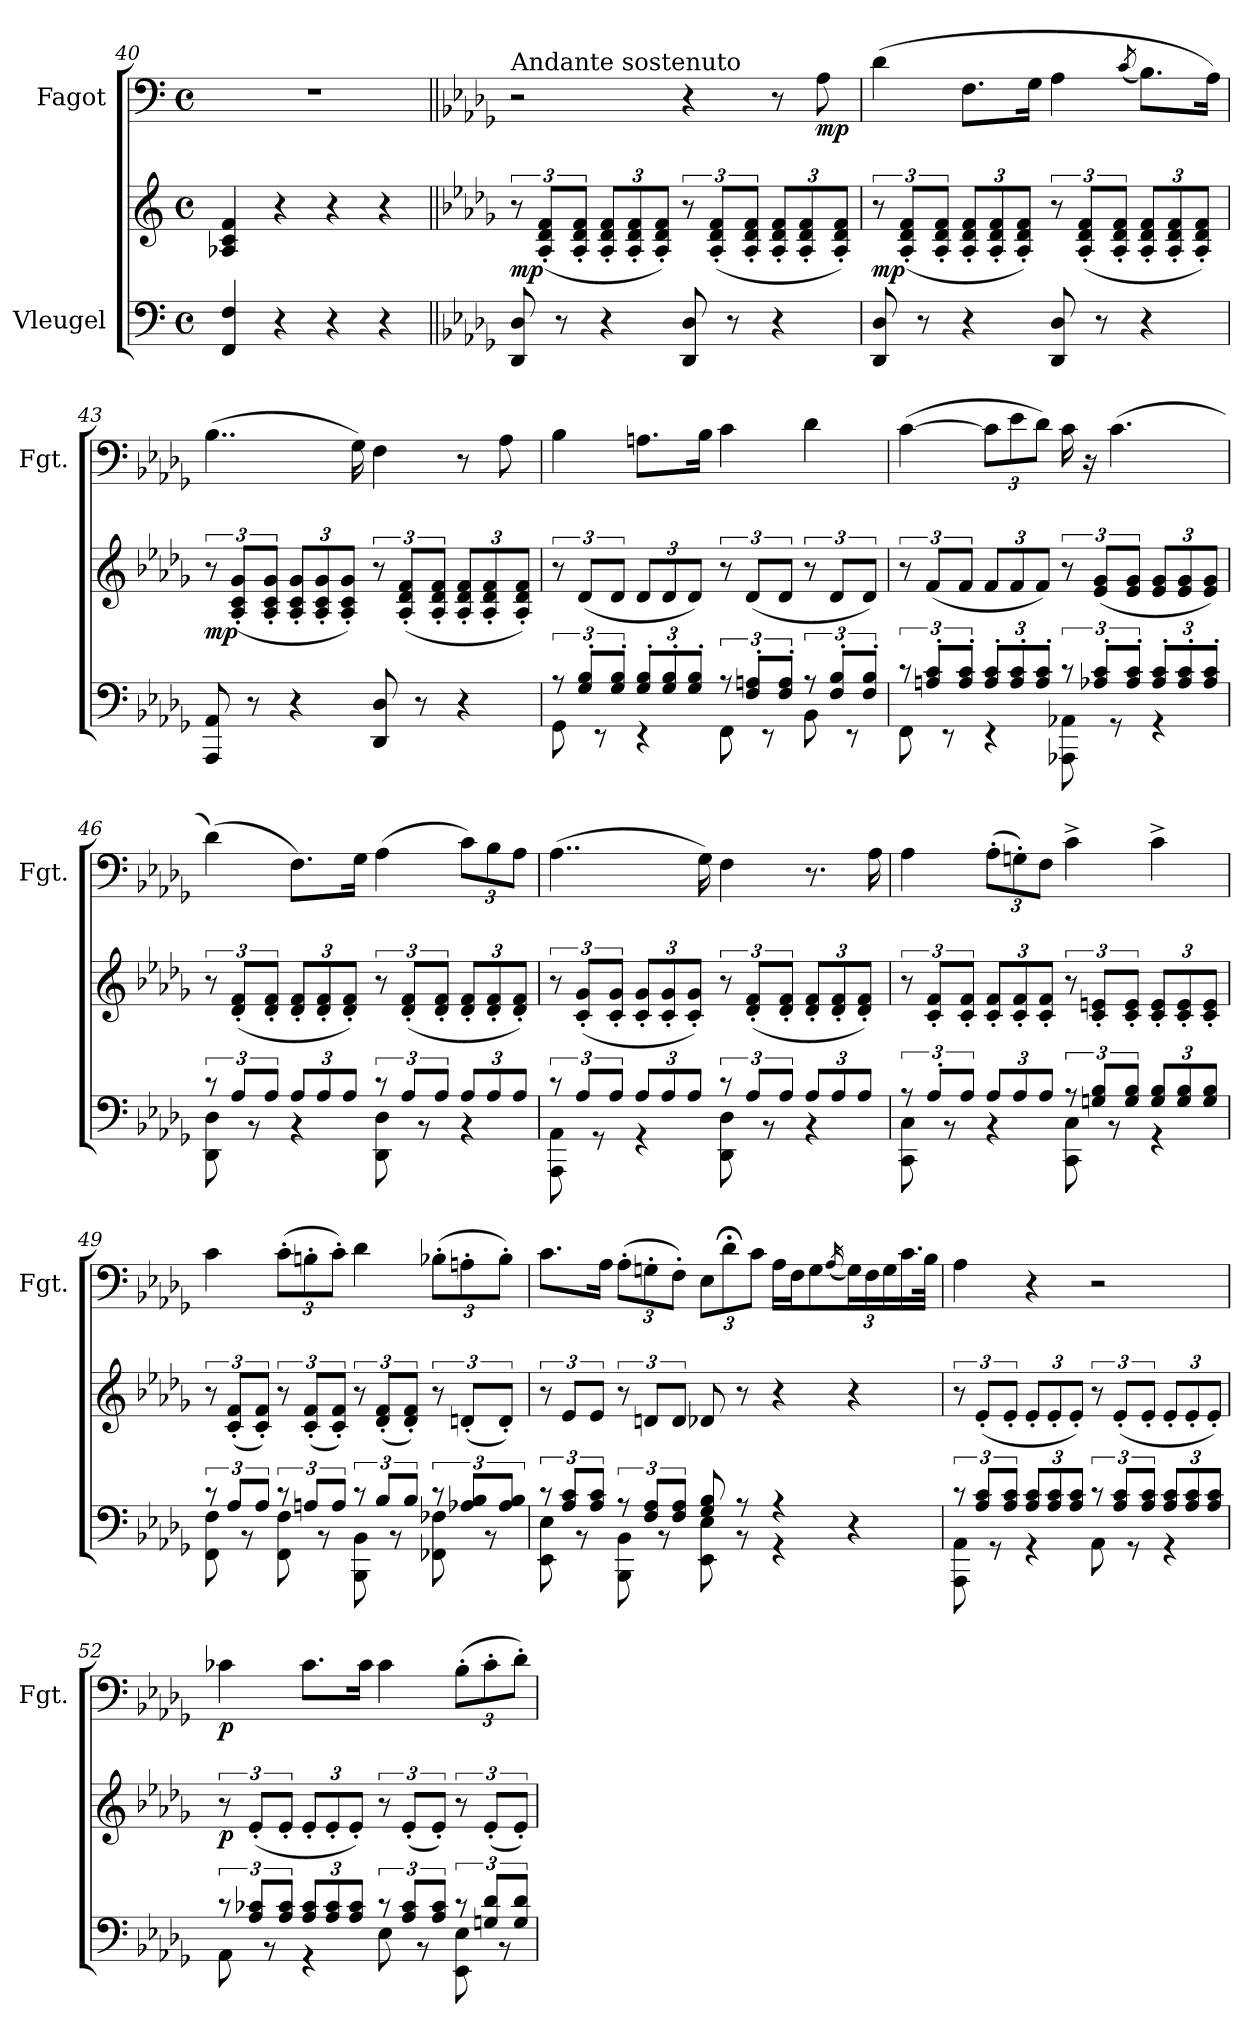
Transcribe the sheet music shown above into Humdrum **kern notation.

**kern	**kern	**dynam	**kern	**dynam
*part2	*part2	*part2	*part1	*part1
*staff3	*staff2	*staff2/3	*staff1	*staff1
*I"Vleugel	*	*	*I"Fagot	*
*	*	*	*I'Fgt.	*
*clefF4	*clefG2	*	*clefF4	*
*k[]	*k[]	*	*k[]	*
*M4/4	*M4/4	*	*M4/4	*
*met(c)	*met(c)	*	*met(c)	*
=40	=40	=40	=40	=40
4FF/ 4F/	4A-X/ 4c/ 4f/	.	1r	.
4r	4r	.	.	.
4r	4r	.	.	.
4r	4r	.	.	.
!!LO:PB:g=z
=41||	=41||	=41||	=41||	=41||
*k[b-e-a-d-g-]	*k[b-e-a-d-g-]	*	*k[b-e-a-d-g-]	*
*	*	*	*MM50	*
!	!	!	!LO:TX:a:t=Andante sostenuto	!
!	!	!LO:DY:b	!	!
8DD-/ 8D-/	12r	mp	2r	.
.	(12A-/' 12d-/' 12f/'L	.	.	.
8r	.	.	.	.
.	12A-/' 12d-/' 12f/'J	.	.	.
*	*Xbrackettup	*	*	*
4r	12A-/' 12d-/' 12f/'L	.	.	.
.	12A-/' 12d-/' 12f/'	.	.	.
.	12A-/' 12d-/' 12f/'J)	.	.	.
*	*brackettup	*	*	*
8DD-/ 8D-/	12r	.	4r	.
.	(12A-/' 12d-/' 12f/'L	.	.	.
8r	.	.	.	.
.	12A-/' 12d-/' 12f/'J	.	.	.
*	*Xbrackettup	*	*	*
4r	12A-/' 12d-/' 12f/'L	.	8r	.
.	12A-/' 12d-/' 12f/'	.	.	.
!	!	!	!	!LO:DY:b
.	.	.	8A-\	mp
.	12A-/' 12d-/' 12f/'J)	.	.	.
=42	=42	=42	=42	=42
*	*brackettup	*	*	*
!	!	!LO:DY:b	!	!
8DD-/ 8D-/	12r	mp	(4d-\	.
.	(12A-/' 12d-/' 12f/'L	.	.	.
8r	.	.	.	.
.	12A-/' 12d-/' 12f/'J	.	.	.
*	*Xbrackettup	*	*	*
4r	12A-/' 12d-/' 12f/'L	.	8.F\L	.
.	12A-/' 12d-/' 12f/'	.	.	.
.	12A-/' 12d-/' 12f/'J)	.	.	.
.	.	.	16G-\Jk	.
*	*brackettup	*	*	*
8DD-/ 8D-/	12r	.	4A-\	.
.	(12A-/' 12d-/' 12f/'L	.	.	.
8r	.	.	.	.
.	12A-/' 12d-/' 12f/'J	.	.	.
.	.	.	(8qc/	.
*	*Xbrackettup	*	*	*
4r	12A-/' 12d-/' 12f/'L	.	8.B-\L)	.
.	12A-/' 12d-/' 12f/'	.	.	.
.	12A-/' 12d-/' 12f/'J)	.	.	.
.	.	.	16A-\Jk)	.
=43	=43	=43	=43	=43
*	*brackettup	*	*	*
!	!	!LO:DY:b	!	!
8AAA-/ 8AA-/	12r	mp	(4..B-\	.
.	(12A-/' 12c/' 12g-/'L	.	.	.
8r	.	.	.	.
.	12A-/' 12c/' 12g-/'J	.	.	.
*	*Xbrackettup	*	*	*
4r	12A-/' 12c/' 12g-/'L	.	.	.
.	12A-/' 12c/' 12g-/'	.	.	.
.	12A-/' 12c/' 12g-/'J)	.	.	.
.	.	.	16G-\)	.
*	*brackettup	*	*	*
8DD-/ 8D-/	12r	.	4F\	.
.	(12A-/' 12d-/' 12f/'L	.	.	.
8r	.	.	.	.
.	12A-/' 12d-/' 12f/'J	.	.	.
*	*Xbrackettup	*	*	*
4r	12A-/' 12d-/' 12f/'L	.	8r	.
.	12A-/' 12d-/' 12f/'	.	.	.
.	.	.	8A-\	.
.	12A-/' 12d-/' 12f/'J)	.	.	.
!!LO:LB:g=z
=44	=44	=44	=44	=44
*^	*	*	*	*
*	*	*brackettup	*	*	*
12r	8GG-\	12r	.	4B-\	.
12G-/' 12B-/'L	.	(>12d-/L	.	.	.
.	8r	.	.	.	.
12G-/' 12B-/'J	.	12d-/J	.	.	.
*Xbrackettup	*	*Xbrackettup	*	*	*
12G-/' 12B-/'L	4r	12d-/L	.	8.An\L	.
12G-/' 12B-/'	.	12d-/	.	.	.
12G-/' 12B-/'J	.	12d-/J)	.	.	.
.	.	.	.	16B-\Jk	.
*brackettup	*	*brackettup	*	*	*
12r	8FF\	12r	.	4c\	.
12F/' 12An/'L	.	(>12d-/L	.	.	.
.	8r	.	.	.	.
12F/' 12A/'J	.	12d-/J	.	.	.
12r	8BB-\	12r	.	4d-\	.
12F/' 12B-/'L	.	12d-/L	.	.	.
.	8r	.	.	.	.
12F/' 12B-/'J	.	12d-/J)	.	.	.
=45	=45	=45	=45	=45	=45
12r	8FF\	12r	.	([4c\	.
12An/' 12c/'L	.	(>12f/L	.	.	.
.	8r	.	.	.	.
12A/' 12c/'J	.	12f/J	.	.	.
*Xbrackettup	*	*Xbrackettup	*	*Xbrackettup	*
12A/' 12c/'L	4r	12f/L	.	12c\L]	.
12A/' 12c/'	.	12f/	.	12e-\	.
12A/' 12c/'J	.	12f/J)	.	12d-\J)	.
*brackettup	*	*brackettup	*	*	*
12r	8AAA-X\ 8AA-X\	12r	.	16c\	.
.	.	.	.	16r	.
12A-X/' 12c/'L	.	(>12e-/ 12g-/L	.	.	.
.	8r	.	.	(4.c\	.
12A-/' 12c/'J	.	12e-/ 12g-/J	.	.	.
*Xbrackettup	*	*Xbrackettup	*	*	*
12A-/' 12c/'L	4r	12e-/ 12g-/L	.	.	.
12A-/' 12c/'	.	12e-/ 12g-/	.	.	.
12A-/' 12c/'J	.	12e-/ 12g-/J)	.	.	.
=46	=46	=46	=46	=46	=46
*brackettup	*	*brackettup	*	*	*
12r	8DD-\ 8D-\	12r	.	(4d-\)	.
12A-/L	.	(>12d-/' 12f/'L	.	.	.
.	8r	.	.	.	.
12A-/J	.	12d-/' 12f/'J	.	.	.
*Xbrackettup	*	*Xbrackettup	*	*	*
12A-/L	4r	12d-/' 12f/'L	.	8.F\L)	.
12A-/	.	12d-/' 12f/'	.	.	.
12A-/J	.	12d-/' 12f/'J)	.	.	.
.	.	.	.	16G-\Jk	.
*brackettup	*	*brackettup	*	*	*
12r	8DD-\ 8D-\	12r	.	(4A-\	.
12A-/L	.	(>12d-/' 12f/'L	.	.	.
.	8r	.	.	.	.
12A-/J	.	12d-/' 12f/'J	.	.	.
*Xbrackettup	*	*Xbrackettup	*	*	*
12A-/L	4r	12d-/' 12f/'L	.	12c\L)	.
12A-/	.	12d-/' 12f/'	.	12B-\	.
12A-/J	.	12d-/' 12f/'J)	.	12A-\J	.
!!LO:LB:g=z
=47	=47	=47	=47	=47	=47
*brackettup	*	*brackettup	*	*	*
12r	8AAA-\ 8AA-\	12r	.	(4..A-\	.
12A-/L	.	(>12c/' 12g-/'L	.	.	.
.	8r	.	.	.	.
12A-/J	.	12c/' 12g-/'J	.	.	.
*Xbrackettup	*	*Xbrackettup	*	*	*
12A-/L	4r	12c/' 12g-/'L	.	.	.
12A-/	.	12c/' 12g-/'	.	.	.
12A-/J	.	12c/' 12g-/'J)	.	.	.
.	.	.	.	16G-\)	.
*brackettup	*	*brackettup	*	*	*
12r	8DD-\ 8D-\	12r	.	4F\	.
12A-/L	.	(>12d-/' 12f/'L	.	.	.
.	8r	.	.	.	.
12A-/J	.	12d-/' 12f/'J	.	.	.
*Xbrackettup	*	*Xbrackettup	*	*	*
12A-/L	4r	12d-/' 12f/'L	.	8.r	.
12A-/	.	12d-/' 12f/'	.	.	.
12A-/J	.	12d-/' 12f/'J)	.	.	.
.	.	.	.	16A-\	.
=48	=48	=48	=48	=48	=48
*brackettup	*	*brackettup	*	*	*
12r	8CC\ 8C\	12r	.	4A-\	.
12A-'/L	.	12c/' 12f/'L	.	.	.
.	8r	.	.	.	.
12A-/J	.	12c/' 12f/'J	.	.	.
*Xbrackettup	*	*Xbrackettup	*	*	*
12A-/L	4r	12c/' 12f/'L	.	(12A-'\L	.
12A-/	.	12c/' 12f/'	.	12Gn'\)	.
12A-/J	.	12c/' 12f/'J	.	12F\J	.
*brackettup	*	*brackettup	*	*	*
12r	8CC\ 8C\	12r	.	4c^\	.
12Gn/ 12B-/L	.	12c/' 12en/'L	.	.	.
.	8r	.	.	.	.
12G/ 12B-/J	.	12c/' 12e/'J	.	.	.
*Xbrackettup	*	*Xbrackettup	*	*	*
12G/ 12B-/L	4r	12c/' 12e/'L	.	4c^\	.
12G/ 12B-/	.	12c/' 12e/'	.	.	.
12G/ 12B-/J	.	12c/' 12e/'J	.	.	.
!!LO:LB:g=z
=49	=49	=49	=49	=49	=49
*brackettup	*	*brackettup	*	*	*
12r	8FF\ 8F\	12r	.	4c\	.
12A-/L	.	(12c/' 12f/'L	.	.	.
.	8r	.	.	.	.
12A-/J	.	12c/' 12f/'J)	.	.	.
12r	8FF\ 8F\	12r	.	(12c'\L	.
12An/L	.	(12c/' 12f/'L	.	12Bn'\	.
.	8r	.	.	.	.
12A/J	.	12c/' 12f/'J)	.	12c'\J)	.
12r	8BBB-\ 8BB-\	12r	.	4d-\	.
12B-/L	.	(12d-/' 12f/'L	.	.	.
.	8r	.	.	.	.
12B-/J	.	12d-/' 12f/'J)	.	.	.
12r	8FF-X\ 8F-X\	12r	.	(12B-X'\L	.
12A-X/ 12B-/L	.	(12dn'/L	.	12An'\	.
.	8r	.	.	.	.
12A-/ 12B-/J	.	12d'/J)	.	12B-'\J)	.
=50	=50	=50	=50	=50	=50
12r	8EE-\ 8E-\	12r	.	8.c\L	.
12A-/ 12c/L	.	12e-/L	.	.	.
.	8r	.	.	.	.
12A-/ 12c/J	.	12e-/J	.	.	.
.	.	.	.	16A-\Jk	.
12r	8BBB-\ 8BB-\	12r	.	(12A-'\L	.
12F/ 12A-/L	.	12dn/L	.	12Gn'\	.
.	8r	.	.	.	.
12F/ 12A-/J	.	12d/J	.	12F'\J)	.
8G-/ 8B-/	8EE-\ 8E-\	8d-X/	.	12E-\L	.
*	*	*	*	*MM10	*
.	.	.	.	12d-;<\	.
8r	8r	8r	.	.	.
.	.	.	.	12c\J	.
*	*	*	*	*MM50	*
4r	4r	4r	.	16A-\LL	.
.	.	.	.	16F\J	.
.	.	.	.	8G\	.
.	.	.	.	(16qA-/	.
4r	4ryy	4r	.	24G\L)	.
.	.	.	.	24F\	.
.	.	.	.	24G\	.
.	.	.	.	16.c\	.
.	.	.	.	32B-\JJk	.
!!LO:PB:g=z
=51	=51	=51	=51	=51	=51
12r	8AAA-\ 8AA-\	12r	.	4A-\	.
12A-/ 12c/L	.	(>12e-'/L	.	.	.
.	8r	.	.	.	.
12A-/ 12c/J	.	12e-'/J	.	.	.
*Xbrackettup	*	*Xbrackettup	*	*	*
12A-/ 12c/L	4r	12e-'/L	.	4r	.
12A-/ 12c/	.	12e-'/	.	.	.
12A-/ 12c/J	.	12e-'/J)	.	.	.
*brackettup	*	*brackettup	*	*	*
12r	8AA-\	12r	.	2r	.
12A-/ 12c/L	.	(>12e-'/L	.	.	.
.	8r	.	.	.	.
12A-/ 12c/J	.	12e-'/J	.	.	.
*Xbrackettup	*	*Xbrackettup	*	*	*
12A-/ 12c/L	4r	12e-'/L	.	.	.
12A-/ 12c/	.	12e-'/	.	.	.
12A-/ 12c/J	.	12e-'/J)	.	.	.
=52	=52	=52	=52	=52	=52
*brackettup	*	*brackettup	*	*	*
!	!	!	!LO:DY:b	!	!LO:DY:b
12r	8AA-\	12r	p	4c-X\	p
12A-/ 12c-X/L	.	(>12e-'/L	.	.	.
.	8r	.	.	.	.
12A-/ 12c-/J	.	12e-'/J	.	.	.
*Xbrackettup	*	*Xbrackettup	*	*	*
12A-/ 12c-/L	4r	12e-'/L	.	8.c-\L	.
12A-/ 12c-/	.	12e-'/	.	.	.
12A-/ 12c-/J	.	12e-'/J)	.	.	.
.	.	.	.	16c-\Jk	.
*brackettup	*	*brackettup	*	*	*
12r	8E-\	12r	.	4c-\	.
12A-/ 12c-/L	.	(>12e-'/L	.	.	.
.	8r	.	.	.	.
12A-/ 12c-/J	.	12e-'/J)	.	.	.
12r	8EE-\ 8E-\	12r	.	(12B-'\L	.
12Gn/ 12d-/L	.	(>12e-'/L	.	12c-'\	.
.	8r	.	.	.	.
12G/ 12d-/J	.	12e-'/J)	.	12d-'\J)	.
*v	*v	*	*	*	*
=	=	=	=	=
*-	*-	*-	*-	*-
